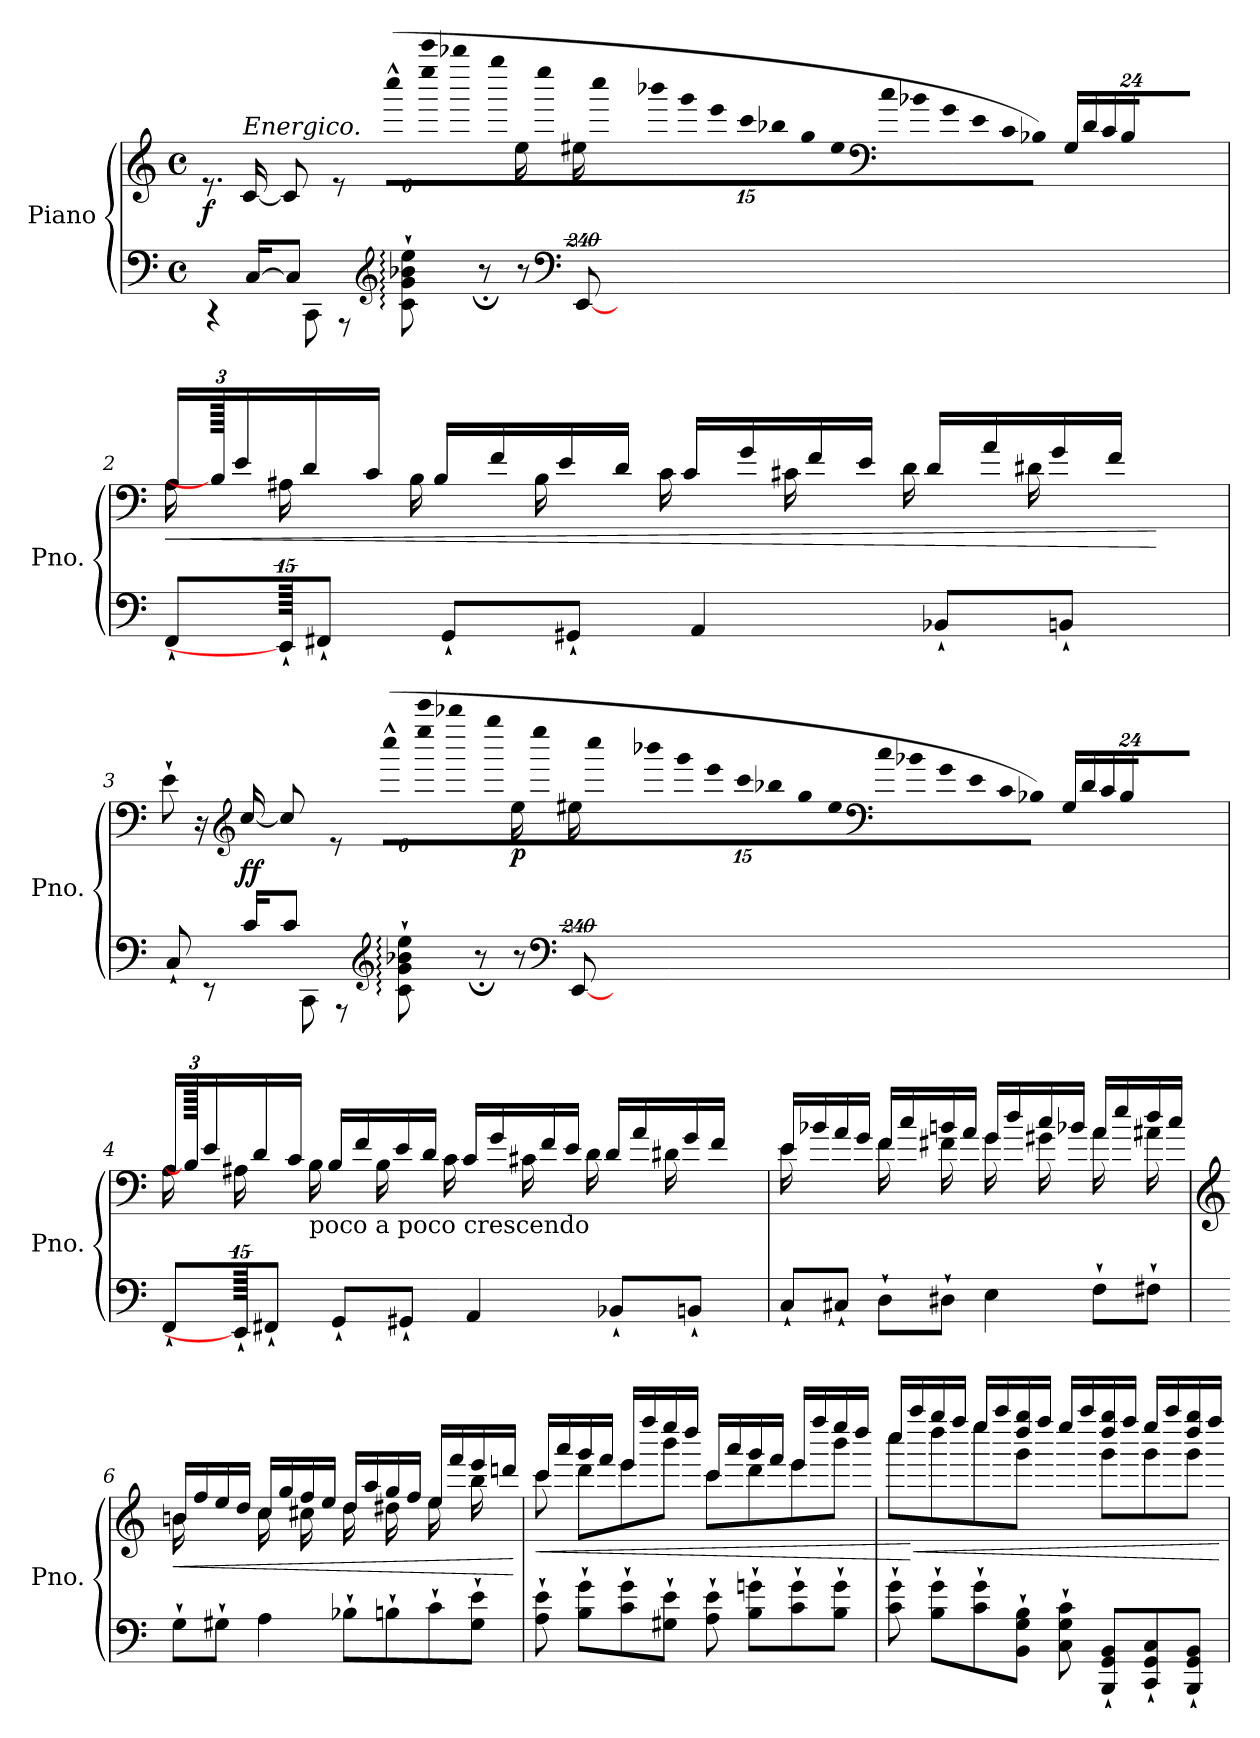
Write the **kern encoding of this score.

**kern	**kern	**dynam
*part1	*part1	*part1
*staff2	*staff1	*staff1/2
*I"Piano	*	*
*I'Pno.	*	*
*clefF4	*clefG2	*
*k[]	*k[]	*
*M4/4	*M4/4	*
*met(c)	*met(c)	*
=1	=1	=1
*^	*	*
!	!	!LO:TX:a:B:t=Presto.	!
!	!LO:N:vis=256	!	!LO:DY:b
*	*	*^	*
320%61ryy	1920%11ryy	8.re	320%241ryy	f
.	4rCC	.	.	.
!	!	!LO:TX:a:i:t=Energico.	!	!
.	.	[16c/	.	.
[16C/KL	.	.	.	.
.	.	8c/]	.	.
8C/J]	.	.	.	.
.	8CC\	.	.	.
.	.	8re	.	.
320%209ryy	.	.	.	.
.	8rAAA	.	.	.
*	*	*Xbrackettup	*	*
!	!	!LO:N:vis=16	!	!
.	.	(>384%5cccc^^\LL	.	.
*clefG2	*	*	*	*
.	8c\:` 8g\:` 8b-X\:` 8ee\:`	.	.	.
!	!	!LO:N:vis=16	!	!LO:DY:b
.	.	384%5eeee\ 384%5ccccc\	.	other-dynamics
.	.	1920ryy	.	.
!	!	!LO:N:vis=16	!	!
.	.	384%5bbbb-X\	.	.
!	!	!LO:N:vis=16	!	!
.	.	384%5gggg\	.	.
!	!	!LO:N:vis=16	!	!
.	.	384%5eeee\	.	.
!	!	!LO:N:vis=16	!	!
.	.	384%5cccc\	.	.
.	.	1920ryy	.	.
!	!	!LO:N:vis=16	!	!
.	.	384%5bbb-X\	.	.
!	!	!LO:N:vis=16	!	!
.	.	384%5ggg\	.	.
!	!	!LO:N:vis=16	!	!
.	.	384%5eee\	.	.
!	!	!LO:N:vis=16	!	!
.	.	384%5ccc\	.	.
.	8r;<	.	.	.
.	.	1920ryy	.	.
!	!	!LO:N:vis=16	!	!
.	.	384%5bb-X\	.	.
!	!	!LO:N:vis=16	!	!
.	.	384%5gg\	.	.
!	!	!LO:N:vis=16	!	!
.	.	384%5ee\	.	.
*	*	*clefF4	*	*
!	!	!LO:N:vis=16	!	!
.	.	384%5cc\	.	.
.	.	1920ryy	.	.
!	!	!LO:N:vis=16	!	!
.	.	384%5b-X\	.	.
!	!	!LO:N:vis=16	!	!
.	.	384%5g\	.	.
!	!	!LO:N:vis=16	!	!
.	.	384%5e\	.	.
!	!	!LO:N:vis=16	!	!
.	.	384%5c\	.	.
.	.	1920ryy	.	.
!	!	!LO:N:vis=16	!	!
.	.	384%5B-X\JJ)	.	.
.	.	384ryy	.	.
.	.	16G/LL	.	.
.	.	.	16G\	.
.	8r	.	.	.
.	.	16d/	.	.
.	.	.	16ryy	.
.	.	16c/	.	.
.	.	.	16G#X\	.
*clefF4	*	*	*	*
.	[1920%229EE/	.	.	.
.	.	[384%23B-/JJ	.	.
.	.	.	384ryy	.
.	.	.	1920%169ryy	.
.	1920%11ryy	384ryy	.	.
!	!	!LO:N:vis=128..	!	!
.	.	960%13ryy	.	.
!	!LO:N:vis=128..	!	!	!
.	960%13ryy	.	.	.
!	!	!LO:N:vis=128	!	!
.	.	80ryy	.	.
!	!LO:N:vis=128	!	!	!
.	1920%23ryy	.	.	.
.	.	384ryy	.	.
*v	*v	*	*	*
!!LO:LB:g=z	!!
=2	=2	=2	=2
!	!	!	!LO:HP:b
8FF`/L	16A/LL	16A\	<
.	384B-/JJ]	16ryy	.
.	16e/	.	.
1920%11EE`/]	.	16A#X\	.
.	16d/	.	.
8FF#X`/J	.	.	.
.	.	16ryy	.
.	16c/JJ	.	.
.	.	16B\	.
.	16B/LL	.	.
8GG`/L	.	.	.
.	.	16ryy	.
.	16f/	.	.
.	.	16B\	.
.	16e/	.	.
8GG#X`/J	.	.	.
.	.	16ryy	.
.	16d/JJ	.	.
.	.	16c\	.
.	16c/LL	.	.
4AA/	.	.	.
.	.	16ryy	.
.	16g/	.	.
.	.	16c#X\	.
.	16f/	.	.
.	.	16ryy	.
.	16e/JJ	.	.
.	.	16d\	.
.	16d/LL	.	.
8BB-X`/L	.	.	.
.	.	16ryy	.
.	16a/	.	.
.	.	16d#X\	.
.	16g/	.	.
8BBn`/J	.	.	.
.	.	320ryy	.
.	16f/JJ	.	.
.	.	384%25ryy	.
.	320ryy	.	[
!!LO:LB:g=z	!!
=3	=3	=3	=3
*^	*	*	*
!	!LO:N:vis=256	!	!	!
320%61ryy	1920%11ryy	8e`\	320%241ryy	.
.	8C`/	.	.	.
.	.	16r	.	.
.	8r	.	.	.
*	*	*clefG2	*	*
!	!	!	!	!LO:DY:b
.	.	[16cc/	.	ff
16c/KL	.	.	.	.
.	.	8cc/]	.	.
8c/J	.	.	.	.
.	8CC\	.	.	.
.	.	8re	.	.
320%209ryy	.	.	.	.
.	8rAAA	.	.	.
!	!	!LO:N:vis=16	!	!
.	.	(>384%5cccc^^\LL	.	.
*clefG2	*	*	*	*
.	8c\:` 8g\:` 8b-X\:` 8ee\:`	.	.	.
!	!	!LO:N:vis=16	!	!LO:DY:b
.	.	384%5eeee\ 384%5ccccc\	.	other-dynamics
.	.	1920ryy	.	.
!	!	!LO:N:vis=16	!	!
.	.	384%5bbbb-X\	.	.
!	!	!LO:N:vis=16	!	!
.	.	384%5gggg\	.	.
!	!	!LO:N:vis=16	!	!
.	.	384%5eeee\	.	.
!	!	!LO:N:vis=16	!	!
.	.	384%5cccc\	.	.
.	.	1920ryy	.	.
!	!	!LO:N:vis=16	!	!
.	.	384%5bbb-X\	.	.
!	!	!LO:N:vis=16	!	!
.	.	384%5ggg\	.	.
!	!	!LO:N:vis=16	!	!
.	.	384%5eee\	.	.
!	!	!LO:N:vis=16	!	!
.	.	384%5ccc\	.	.
.	8r;<	.	.	.
.	.	1920ryy	.	.
!	!	!LO:N:vis=16	!	!
.	.	384%5bb-X\	.	.
!	!	!LO:N:vis=16	!	!
.	.	384%5gg\	.	.
!	!	!LO:N:vis=16	!	!
.	.	384%5ee\	.	.
*	*	*clefF4	*	*
!	!	!LO:N:vis=16	!	!
.	.	384%5cc\	.	.
.	.	1920ryy	.	.
!	!	!LO:N:vis=16	!	!
.	.	384%5b-X\	.	.
!	!	!LO:N:vis=16	!	!
.	.	384%5g\	.	.
!	!	!LO:N:vis=16	!	!
.	.	384%5e\	.	.
!	!	!LO:N:vis=16	!	!
.	.	384%5c\	.	.
.	.	1920ryy	.	.
!	!	!LO:N:vis=16	!	!
.	.	384%5B-X\JJ)	.	.
.	.	384ryy	.	.
!	!	!	!	!LO:DY:b
.	.	16G/LL	.	p
.	.	.	16G\	.
.	8r	.	.	.
.	.	16d/	.	.
.	.	.	16ryy	.
.	.	16c/	.	.
.	.	.	16G#X\	.
*clefF4	*	*	*	*
.	[1920%229EE/	.	.	.
.	.	[384%23B-/JJ	.	.
.	.	.	384ryy	.
.	.	.	1920%169ryy	.
.	1920%11ryy	384ryy	.	.
!	!	!LO:N:vis=128..	!	!
.	.	960%13ryy	.	.
!	!LO:N:vis=128..	!	!	!
.	960%13ryy	.	.	.
!	!	!LO:N:vis=128	!	!
.	.	80ryy	.	.
!	!LO:N:vis=128	!	!	!
.	1920%23ryy	.	.	.
.	.	384ryy	.	.
*v	*v	*	*	*
!!LO:LB:g=z	!!
=4	=4	=4	=4
8FF`/L	16A/LL	16A\	.
.	384B-/JJ]	16ryy	.
.	16e/	.	.
1920%11EE`/]	.	16A#X\	.
.	16d/	.	.
8FF#X`/J	.	.	.
.	.	16ryy	.
.	16c/JJ	.	.
!	!	!LO:TX:b:t=poco a poco crescendo	!
.	.	16B\	.
.	16B/LL	.	.
8GG`/L	.	.	.
.	.	16ryy	.
.	16f/	.	.
.	.	16B\	.
.	16e/	.	.
8GG#X`/J	.	.	.
.	.	16ryy	.
.	16d/JJ	.	.
.	.	16c\	.
.	16c/LL	.	.
4AA/	.	.	.
.	.	16ryy	.
.	16g/	.	.
.	.	16c#X\	.
.	16f/	.	.
.	.	16ryy	.
.	16e/JJ	.	.
.	.	16d\	.
.	16d/LL	.	.
8BB-X`/L	.	.	.
.	.	16ryy	.
.	16a/	.	.
.	.	16d#X\	.
.	16g/	.	.
8BBn`/J	.	.	.
.	.	320ryy	.
.	16f/JJ	.	.
.	.	384%25ryy	.
.	320ryy	.	.
!!LO:LB:g=z	!!
=5	=5	=5	=5
8C`/L	16e/LL	16e\	.
.	16b-X/	8.ryy	.
8C#X`/J	16a/	.	.
.	16g/JJ	.	.
8D`\L	16f/LL	16f\	.
.	16cc/	16ryy	.
8D#X`\J	16bn/	16f#X\	.
.	16a/JJ	16ryy	.
4E\	16g/LL	16g\	.
.	16dd/	16ryy	.
.	16cc/	16g#X\	.
.	16b-X/JJ	16ryy	.
8F`\L	16a/LL	16a\	.
.	16ee/	16ryy	.
8F#X`\J	16dd/	16a#X\	.
.	16cc/JJ	16ryy	.
=6	=6	=6	=6
*	*clefG2	*	*
!	!	!	!LO:HP:b
8G`\L	16bn/LL	16b\	<
.	16ff/	8.ryy	.
8G#X`\J	16ee/	.	.
.	16dd/JJ	.	.
4A\	16cc/LL	16cc\	.
.	16gg/	16ryy	.
.	16ff/	16cc#X\	.
.	16ee/JJ	16ryy	.
8B-X`\L	16dd/LL	16dd\	.
.	16aa/	16ryy	.
8Bn`\	16gg/	16dd#X\	.
.	16ff/JJ	16ryy	.
8c`\	16ee/LL	16ee\	.
.	16fff/	16ryy	.
8G#\` 8e\`J	16eee/	16bb\	.
.	16dddn/JJ	16ryy	.
*	*v	*v	*
.	.	[
!!LO:PB:g=z
=7	=7	=7
!	!	!LO:HP:b
*	*^	*
8A\` 8e\`	16ccc/LL	8ccc\	<
.	16aaa/	.	.
8B\` 8g\`L	16ggg/	8ddd\L	.
.	16fff/JJ	.	.
8c\` 8g\`	16eee/LL	8eee\	.
.	16ffff/	.	.
8G#X\` 8e\`J	16eeee/	8bbb\J	.
.	16dddd/JJ	.	.
8A\` 8e\`	16ccc/LL	8ccc\L	.
.	16aaa/	.	.
8B\` 8gn\`L	16ggg/	8ddd\	.
.	16fff/JJ	.	.
8c\` 8g\`	16eee/LL	8eee\	.
.	16ffff/	.	.
8B\` 8g\`J	16eeee/	8bbb\J	.
.	16dddd/JJ	.	.
=8	=8	=8	=8
8c\` 8g\`	16cccc/LL	8cccc\L	.
!	!	!	!LO:HP:n=1:b
.	16aaaa/	.	[ <
8B\` 8g\`L	16gggg/	8dddd\	.
.	16ffff/JJ	.	.
8c\` 8g\`	16eeee/LL	8eeee\	.
.	16aaaa/	.	.
8BB\` 8G\` 8B\`J	16dddd/ 16gggg/	8ggg\J	.
.	16ffff/JJ	.	.
8C\` 8G\` 8c\`	16eeee/LL	8ryy	.
.	16aaaa/	.	.
8BBB/` 8GG/` 8BB/`L	16dddd/ 16gggg/	8ggg\L	.
.	16ffff/JJ	.	.
8CC/` 8GG/` 8C/`	16eeee/LL	8ggg\	.
.	16aaaa/	.	.
8BBB/` 8GG/` 8BB/`J	16dddd/ 16gggg/	8ggg\J	.
.	16ffff/JJ	.	.
*	*v	*v	*
.	.	[
=	=	=
*-	*-	*-
